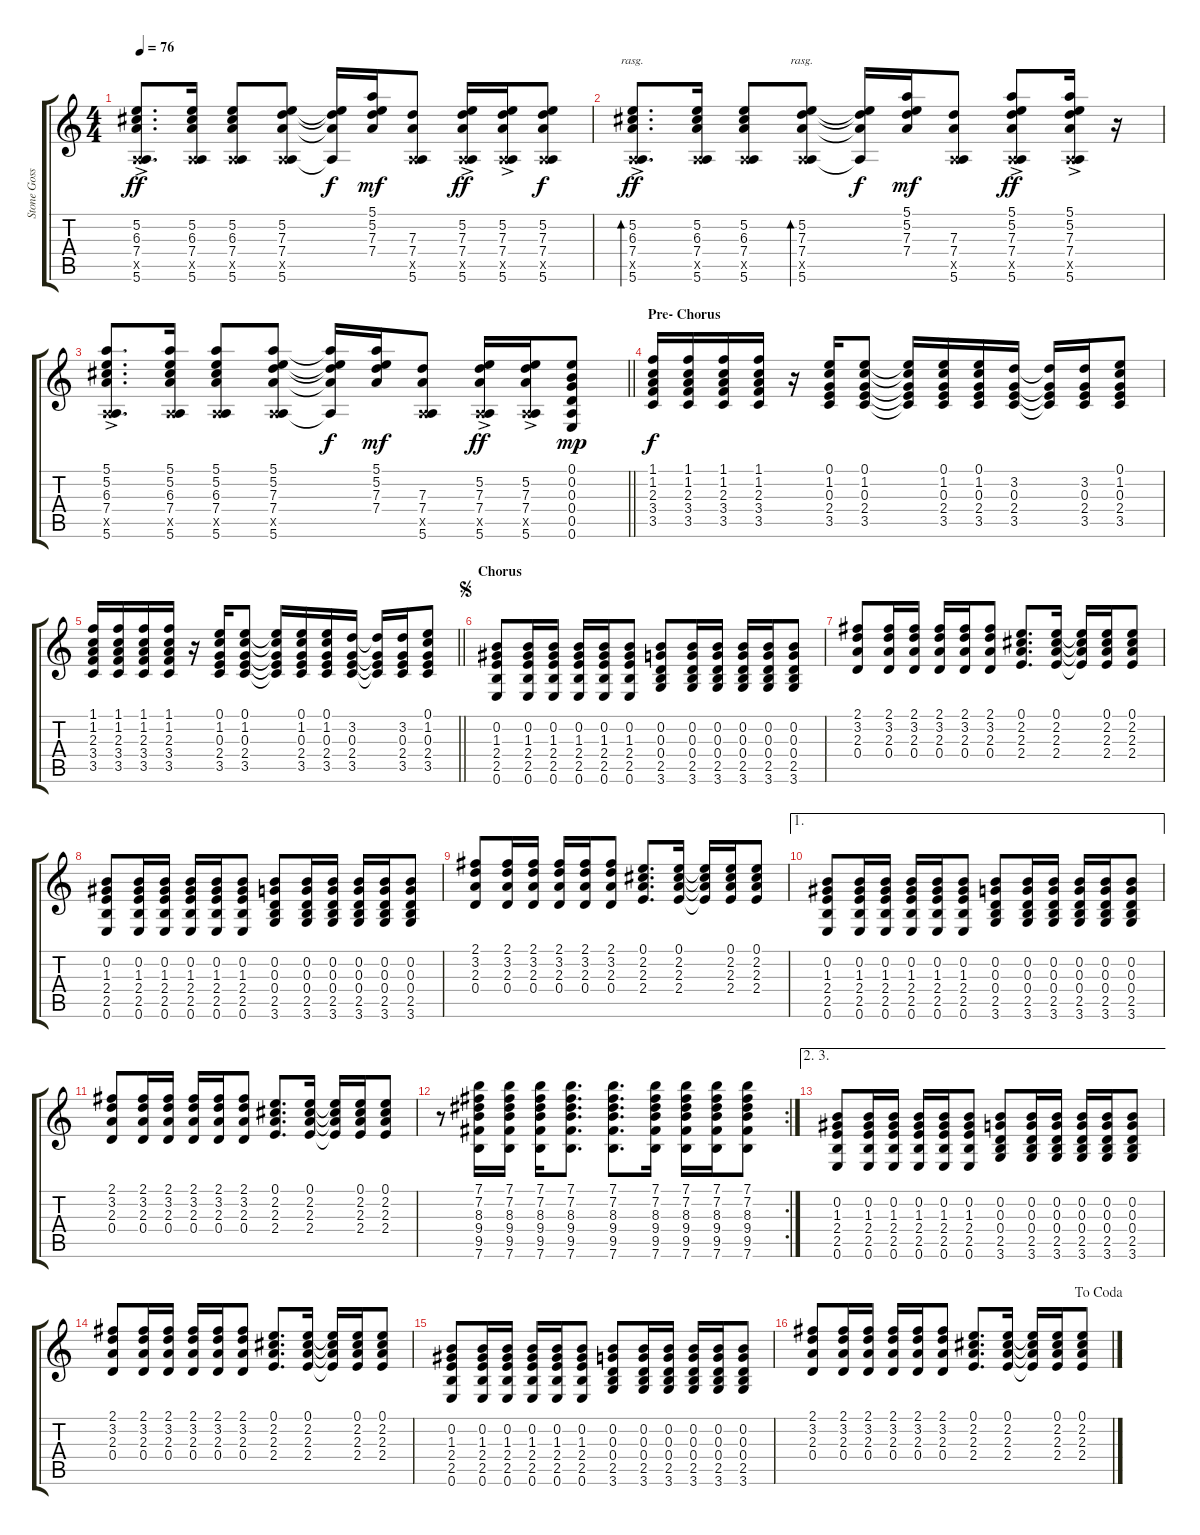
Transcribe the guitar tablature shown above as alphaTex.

\track ("Stone Gossard (Rythm)" "Stone Goss") {instrument electricguitarclean}
\staff {score tabs}
\tuning (E4 B3 G3 D3 A2 E2) {hide}
\ts (4 4)
\tempo 76
\clef g2
\ks c
(5.2 6.3 7.4 0.5{ac x} 5.6).8{d dy ff} (5.2 6.3 7.4 0.5{x} 5.6).16 (5.2 6.3 7.4 0.5{x} 5.6).8 (5.2 7.3 7.4 0.5{x} 5.6).8 (5.2{t} 7.3{t} 7.4{t} 0.5{t}).16{dy f} (5.1 5.2 7.3 7.4).16{dy mf} (7.3 7.4 0.5{x} 5.6).8 (5.2{ac} 7.3{ac} 7.4{ac} 0.5{ac x} 5.6).16{dy ff} (5.2{ac} 7.3{ac} 7.4{ac} 0.5{ac x} 5.6{ac}).16 (5.2 7.3 7.4 0.5{x} 5.6).8{dy f} |
(5.2 6.3 7.4 0.5{ac x} 5.6).8{d bd 60 rasg ii dy ff} (5.2 6.3 7.4 0.5{x} 5.6).16 (5.2 6.3 7.4 0.5{x} 5.6).8 (5.2 7.3 7.4 0.5{x} 5.6).8{bd 60 rasg ii} (5.2{t} 7.3{t} 7.4{t} 0.5{t}).16{dy f} (5.1 5.2 7.3 7.4).16{dy mf} (7.3 7.4 0.5{x} 5.6).8 (5.1{ac} 5.2{ac} 7.3{ac} 7.4{ac} 0.5{ac x} 5.6).8{dy ff} (5.1{ac} 5.2{ac} 7.3{ac} 7.4{ac} 0.5{ac x} 5.6{ac}).16 r.16 |
\barLineRight lightlight
(5.1 5.2 6.3 7.4 0.5{ac x} 5.6).8{d} (5.1 5.2 6.3 7.4 0.5{x} 5.6).16 (5.1 5.2 6.3 7.4 0.5{x} 5.6).8 (5.1 5.2 7.3 7.4 0.5{x} 5.6).8 (5.1{t} 5.2{t} 7.3{t} 7.4{t} 0.5{t}).16{dy f} (5.1 5.2 7.3 7.4).16{dy mf} (7.3 7.4 0.5{x} 5.6).8 (5.2{ac} 7.3{ac} 7.4{ac} 0.5{ac x} 5.6).16{dy ff} (5.2{ac} 7.3{ac} 7.4{ac} 0.5{ac x} 5.6{ac}).16 (0.1 0.2 0.3 0.4 0.5 0.6).8{dy mp} |
\section ("" "Pre- Chorus")
(1.1 1.2 2.3 3.4 3.5).16{dy f} (1.1 1.2 2.3 3.4 3.5).16 (1.1 1.2 2.3 3.4 3.5).16 (1.1 1.2 2.3 3.4 3.5).16 r.16 (0.1 1.2 0.3 2.4 3.5).16 (0.1 1.2 0.3 2.4 3.5).8 (0.1{t} 1.2{t} 0.3{t} 2.4{t} 3.5{t}).16 (0.1 1.2 0.3 2.4 3.5).16 (0.1 1.2 0.3 2.4 3.5).16 (3.2 0.3 2.4 3.5).16 (3.2{t} 0.3{t} 2.4{t} 3.5{t}).16 (3.2 0.3 2.4 3.5).16 (0.1 1.2 0.3 2.4 3.5).8 |
\barLineRight lightlight
(1.1 1.2 2.3 3.4 3.5).16 (1.1 1.2 2.3 3.4 3.5).16 (1.1 1.2 2.3 3.4 3.5).16 (1.1 1.2 2.3 3.4 3.5).16 r.16 (0.1 1.2 0.3 2.4 3.5).16 (0.1 1.2 0.3 2.4 3.5).8 (0.1{t} 1.2{t} 0.3{t} 2.4{t} 3.5{t}).16 (0.1 1.2 0.3 2.4 3.5).16 (0.1 1.2 0.3 2.4 3.5).16 (3.2 0.3 2.4 3.5).16 (3.2{t} 0.3{t} 2.4{t} 3.5{t}).16 (3.2 0.3 2.4 3.5).16 (0.1 1.2 0.3 2.4 3.5).8 |
\section ("" "Chorus")
\jump segno
(0.2 1.3 2.4 2.5 0.6).8 (0.2 1.3 2.4 2.5 0.6).16 (0.2 1.3 2.4 2.5 0.6).16 (0.2 1.3 2.4 2.5 0.6).16 (0.2 1.3 2.4 2.5 0.6).16 (0.2 1.3 2.4 2.5 0.6).8 (0.2 0.3 0.4 2.5 3.6).8 (0.2 0.3 0.4 2.5 3.6).16 (0.2 0.3 0.4 2.5 3.6).16 (0.2 0.3 0.4 2.5 3.6).16 (0.2 0.3 0.4 2.5 3.6).16 (0.2 0.3 0.4 2.5 3.6).8 |
(2.1 3.2 2.3 0.4).8 (2.1 3.2 2.3 0.4).16 (2.1 3.2 2.3 0.4).16 (2.1 3.2 2.3 0.4).16 (2.1 3.2 2.3 0.4).16 (2.1 3.2 2.3 0.4).8 (0.1 2.2 2.3 2.4).8{d} (0.1 2.2 2.3 2.4).16 (0.1{t} 2.2{t} 2.3{t} 2.4{t}).16 (0.1 2.2 2.3 2.4).16 (0.1 2.2 2.3 2.4).8 |
(0.2 1.3 2.4 2.5 0.6).8 (0.2 1.3 2.4 2.5 0.6).16 (0.2 1.3 2.4 2.5 0.6).16 (0.2 1.3 2.4 2.5 0.6).16 (0.2 1.3 2.4 2.5 0.6).16 (0.2 1.3 2.4 2.5 0.6).8 (0.2 0.3 0.4 2.5 3.6).8 (0.2 0.3 0.4 2.5 3.6).16 (0.2 0.3 0.4 2.5 3.6).16 (0.2 0.3 0.4 2.5 3.6).16 (0.2 0.3 0.4 2.5 3.6).16 (0.2 0.3 0.4 2.5 3.6).8 |
(2.1 3.2 2.3 0.4).8 (2.1 3.2 2.3 0.4).16 (2.1 3.2 2.3 0.4).16 (2.1 3.2 2.3 0.4).16 (2.1 3.2 2.3 0.4).16 (2.1 3.2 2.3 0.4).8 (0.1 2.2 2.3 2.4).8{d} (0.1 2.2 2.3 2.4).16 (0.1{t} 2.2{t} 2.3{t} 2.4{t}).16 (0.1 2.2 2.3 2.4).16 (0.1 2.2 2.3 2.4).8 |
\ae 1
(0.2 1.3 2.4 2.5 0.6).8 (0.2 1.3 2.4 2.5 0.6).16 (0.2 1.3 2.4 2.5 0.6).16 (0.2 1.3 2.4 2.5 0.6).16 (0.2 1.3 2.4 2.5 0.6).16 (0.2 1.3 2.4 2.5 0.6).8 (0.2 0.3 0.4 2.5 3.6).8 (0.2 0.3 0.4 2.5 3.6).16 (0.2 0.3 0.4 2.5 3.6).16 (0.2 0.3 0.4 2.5 3.6).16 (0.2 0.3 0.4 2.5 3.6).16 (0.2 0.3 0.4 2.5 3.6).8 |
(2.1 3.2 2.3 0.4).8 (2.1 3.2 2.3 0.4).16 (2.1 3.2 2.3 0.4).16 (2.1 3.2 2.3 0.4).16 (2.1 3.2 2.3 0.4).16 (2.1 3.2 2.3 0.4).8 (0.1 2.2 2.3 2.4).8{d} (0.1 2.2 2.3 2.4).16 (0.1{t} 2.2{t} 2.3{t} 2.4{t}).16 (0.1 2.2 2.3 2.4).16 (0.1 2.2 2.3 2.4).8 |
\rc 2
r.8 (7.1 7.2 8.3 9.4 9.5 7.6).16 (7.1 7.2 8.3 9.4 9.5 7.6).16 (7.1 7.2 8.3 9.4 9.5 7.6).16 (7.1 7.2 8.3 9.4 9.5 7.6).8{d} (7.1 7.2 8.3 9.4 9.5 7.6).8{d} (7.1 7.2 8.3 9.4 9.5 7.6).16 (7.1 7.2 8.3 9.4 9.5 7.6).16 (7.1 7.2 8.3 9.4 9.5 7.6).16 (7.1 7.2 8.3 9.4 9.5 7.6).8 |
\ae (2 3)
(0.2 1.3 2.4 2.5 0.6).8 (0.2 1.3 2.4 2.5 0.6).16 (0.2 1.3 2.4 2.5 0.6).16 (0.2 1.3 2.4 2.5 0.6).16 (0.2 1.3 2.4 2.5 0.6).16 (0.2 1.3 2.4 2.5 0.6).8 (0.2 0.3 0.4 2.5 3.6).8 (0.2 0.3 0.4 2.5 3.6).16 (0.2 0.3 0.4 2.5 3.6).16 (0.2 0.3 0.4 2.5 3.6).16 (0.2 0.3 0.4 2.5 3.6).16 (0.2 0.3 0.4 2.5 3.6).8 |
(2.1 3.2 2.3 0.4).8 (2.1 3.2 2.3 0.4).16 (2.1 3.2 2.3 0.4).16 (2.1 3.2 2.3 0.4).16 (2.1 3.2 2.3 0.4).16 (2.1 3.2 2.3 0.4).8 (0.1 2.2 2.3 2.4).8{d} (0.1 2.2 2.3 2.4).16 (0.1{t} 2.2{t} 2.3{t} 2.4{t}).16 (0.1 2.2 2.3 2.4).16 (0.1 2.2 2.3 2.4).8 |
(0.2 1.3 2.4 2.5 0.6).8 (0.2 1.3 2.4 2.5 0.6).16 (0.2 1.3 2.4 2.5 0.6).16 (0.2 1.3 2.4 2.5 0.6).16 (0.2 1.3 2.4 2.5 0.6).16 (0.2 1.3 2.4 2.5 0.6).8 (0.2 0.3 0.4 2.5 3.6).8 (0.2 0.3 0.4 2.5 3.6).16 (0.2 0.3 0.4 2.5 3.6).16 (0.2 0.3 0.4 2.5 3.6).16 (0.2 0.3 0.4 2.5 3.6).16 (0.2 0.3 0.4 2.5 3.6).8 |
\jump dacoda
(2.1 3.2 2.3 0.4).8 (2.1 3.2 2.3 0.4).16 (2.1 3.2 2.3 0.4).16 (2.1 3.2 2.3 0.4).16 (2.1 3.2 2.3 0.4).16 (2.1 3.2 2.3 0.4).8 (0.1 2.2 2.3 2.4).8{d} (0.1 2.2 2.3 2.4).16 (0.1{t} 2.2{t} 2.3{t} 2.4{t}).16 (0.1 2.2 2.3 2.4).16 (0.1 2.2 2.3 2.4).8
